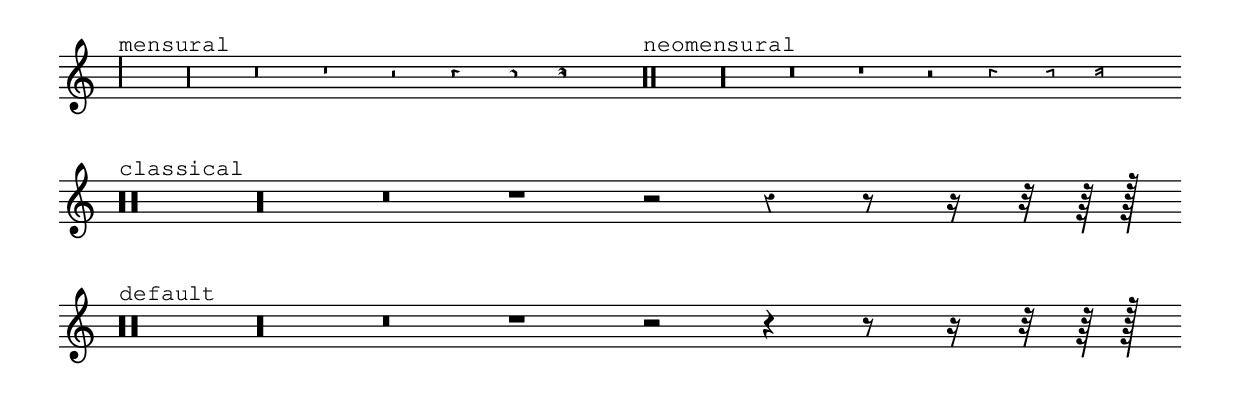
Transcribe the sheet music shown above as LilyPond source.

%% Do not edit this file; it is automatically
%% generated from LSR http://lsr.dsi.unimi.it
%% This file is in the public domain.
\version "2.12.2"

\header {
  lsrtags = "rhythms, ancient-notation, tweaks-and-overrides"

%% Translation of GIT committish: a874fda3641c9e02f61be5c41b215b8304b8ed00
  doctitlees = "Estilos de silencios"
  texidoces = "
Los silencios se pueden imprimir en distintos estilos.
"

%% Translation of GIT committish: 0a868be38a775ecb1ef935b079000cebbc64de40

  doctitlede = "Pausenstile"
  texidocde = "
Pausen können in verschiedenen Stilen dargestellt werden.
"



%% Translation of GIT committish: 4da4307e396243a5a3bc33a0c2753acac92cb685
  texidocfr = "
Les silences peuvent être gravés selon différents styles.

"
  doctitlefr = "Styles de silences"

  texidoc = "
Rests may be used in various styles.




"
  doctitle = "Rest styles"
} % begin verbatim

\layout {
  indent = 0
  \context {
    \Staff
    \remove "Time_signature_engraver"
  }
}

\new Staff \relative c {
  \cadenzaOn
  \override Staff.Rest #'style = #'mensural
  r\maxima^\markup \typewriter { mensural }
  r\longa r\breve r1 r2 r4 r8 r16 s32 s64 s128 s128
  \bar ""

  \override Staff.Rest #'style = #'neomensural
  r\maxima^\markup \typewriter { neomensural }
  r\longa r\breve r1 r2 r4 r8 r16 s32 s64 s128 s128
  \bar ""

  \override Staff.Rest #'style = #'classical
  r\maxima^\markup \typewriter { classical }
  r\longa r\breve r1 r2 r4 r8 r16 r32 r64 r128 s128
  \bar ""

  \override Staff.Rest  #'style = #'default
  r\maxima^\markup \typewriter { default }
  r\longa r\breve r1 r2 r4 r8 r16 r32 r64 r128 s128
}

